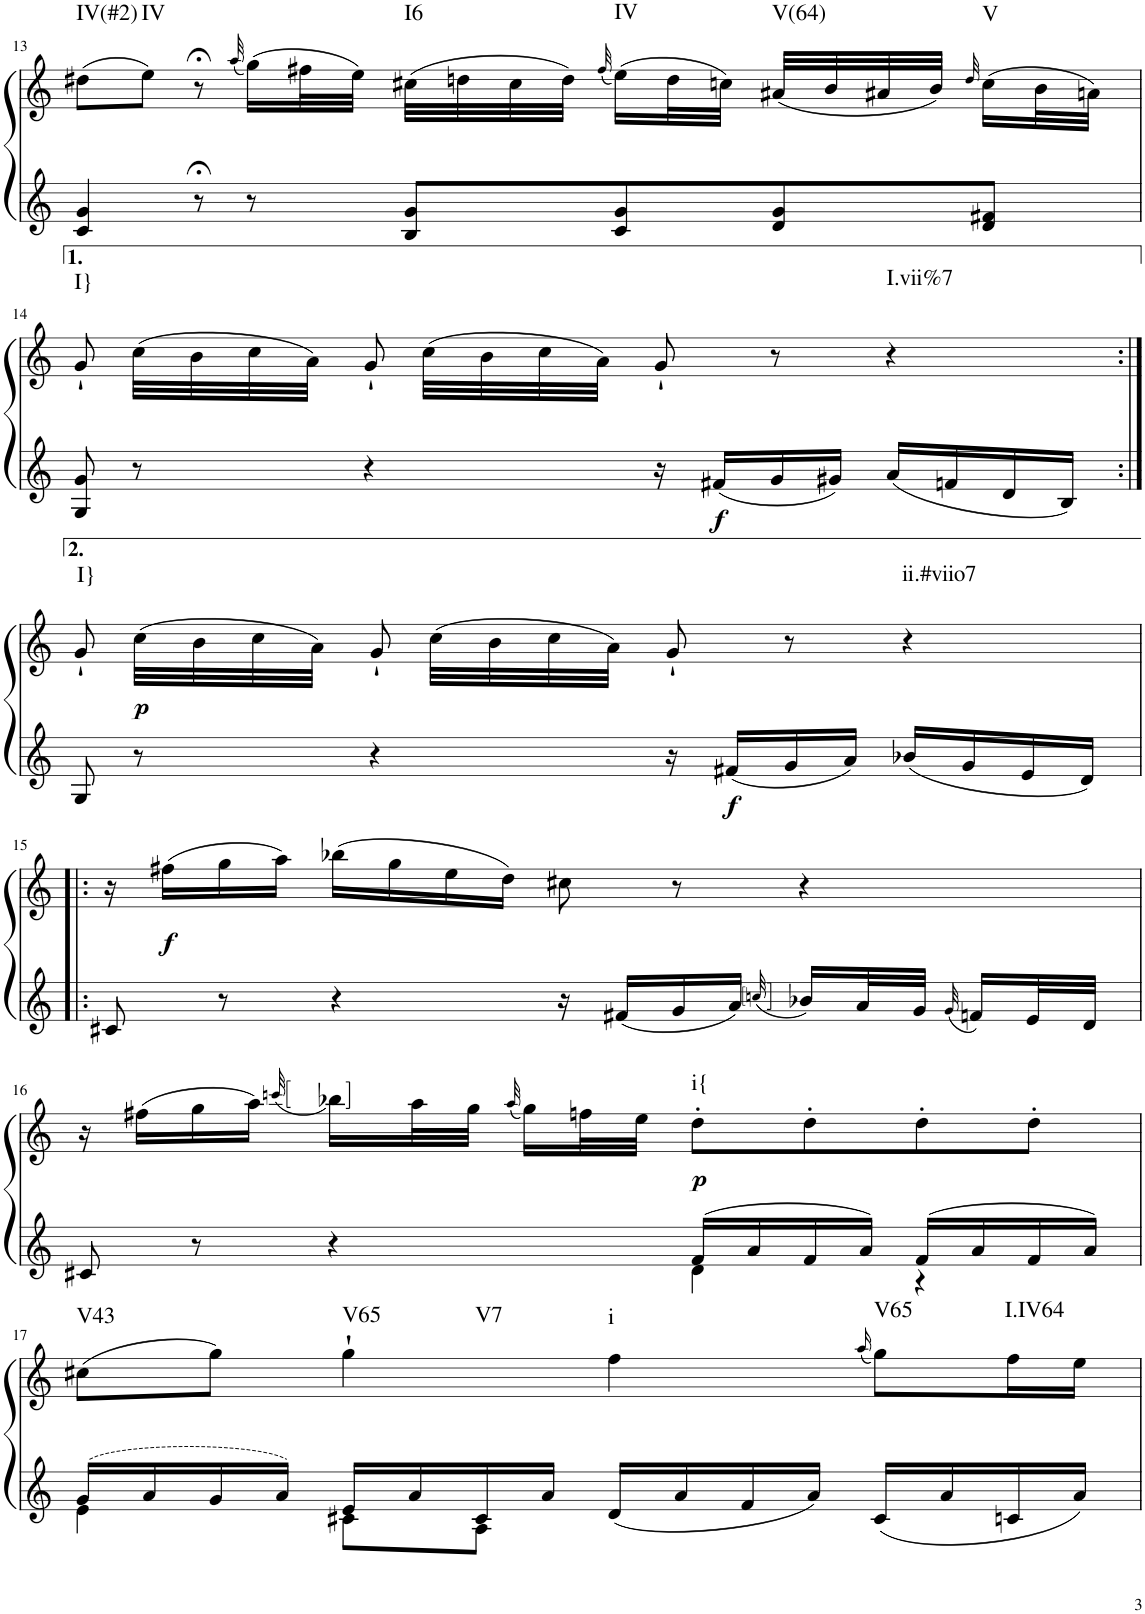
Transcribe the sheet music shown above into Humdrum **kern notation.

**kern	**kern	**dynam	**harte
*part1	*part1	*part1	*part1
*staff2	*staff1	*staff1/2	*
*I"Klavier linke Hand	*	*	*
!!LO:PB:g=z
*clefG2	*clefG2	*	*
*k[]	*k[]	*	*
*M4/4	*M4/4	*	*
*met(c)	*met(c)	*	*
=13	=13	=13	=13
!	!	!	!LO:H:kt=IV(#2)
4c/ 4g/	(8dd#X\L	.	N
!	!	!	!LO:H:kt=IV
.	8ee\J)	.	N
8r;<	8r;<	.	.
.	(32qaa/	.	.
8r	(16gg\LL)	.	.
.	32ff#X\L	.	.
.	32ee\JJJ)	.	.
!	!	!	!LO:H:kt=I6
8B/ 8g/L	(32cc#X\LLL	.	N
.	32ddn\	.	.
.	32cc#\	.	.
.	32dd\JJJ)	.	.
.	(32qff#/	.	.
!	!	!	!LO:H:kt=IV
8c/ 8g/	(16ee\LL)	.	N
.	32dd\L	.	.
.	32ccn\JJJ)	.	.
!	!	!	!LO:H:kt=V(64)
8d/ 8g/	(32a#X/LLL	.	N
.	32b/	.	.
.	32a#X/	.	.
.	32b/JJJ)	.	.
.	32qdd/	.	.
!	!	!	!LO:H:kt=V
8d/ 8f#X/J	(16cc\LL	.	N
.	32b\L	.	.
.	32an\JJJ)	.	.
!!LO:LB:g=z
=14	=14	=14	=14
!	!	!	!LO:H:kt=I}
8G/ 8g/	8g`/	.	N
8r	(32cc\LLL	.	.
.	32b\	.	.
.	32cc\	.	.
.	32a\JJJ)	.	.
4r	8g`/	.	.
.	(32cc\LLL	.	.
.	32b\	.	.
.	32cc\	.	.
.	32a\JJJ)	.	.
16r	8g`/	.	.
!	!	!LO:DY:b=2	!
16f#X/LL	.	f	.
16g/	8r	.	.
16g#X/JJ	.	.	.
!	!	!	!LO:H:kt=I.vii%7
16a/LL	4r	.	N
16fn/	.	.	.
16d/	.	.	.
16B/JJ	.	.	.
!!LO:LB:g=z
=14X1:|!	=14X1:|!	=14X1:|!	=14X1:|!
!	!	!	!LO:H:kt=I}
8G/	8g`/	.	N
!	!	!LO:DY:b	!
8r	(32cc\LLL	p	.
.	32b\	.	.
.	32cc\	.	.
.	32a\JJJ)	.	.
4r	8g`/	.	.
.	(32cc\LLL	.	.
.	32b\	.	.
.	32cc\	.	.
.	32a\JJJ)	.	.
16r	8g`/	.	.
!	!	!LO:DY:b=2	!
16f#X/LL	.	f	.
16g/	8r	.	.
16a/JJ	.	.	.
!	!	!	!LO:H:kt=ii.#viio7
16b-X/LL	4r	.	N
16g/	.	.	.
16e/	.	.	.
16d/JJ	.	.	.
!!LO:LB:g=z
=15!|:	=15!|:	=15!|:	=15!|:
8c#X/	16r	.	.
!	!	!LO:DY:b	!
.	(16ff#X\LL	f	.
8r	16gg\	.	.
.	16aa\JJ)	.	.
4r	(16bb-X\LL	.	.
.	16gg\	.	.
.	16ee\	.	.
.	16dd\JJ)	.	.
16r	8cc#X\	.	.
16f#X/LL	.	.	.
16g/	8r	.	.
16a/JJ	.	.	.
32qccn/	.	.	.
16b-X/LL	4r	.	.
32a/L	.	.	.
32g/JJJ	.	.	.
32qg/	.	.	.
16fn/LL	.	.	.
32e/L	.	.	.
32d/JJJ	.	.	.
!!LO:LB:g=z
=16	=16	=16	=16
*^	*	*	*
8c#X/	2ryy	16r	.	.
.	.	(16ff#X\LL	.	.
8r	.	16gg\	.	.
.	.	16aa\JJ)	.	.
.	.	(32qcccn/	.	.
4r	.	16bb-X\LL)	.	.
.	.	32aa\L	.	.
.	.	32gg\JJJ	.	.
.	.	(32qaa/	.	.
.	.	16gg\LL)	.	.
.	.	32ffn\L	.	.
.	.	32ee\JJJ	.	.
!	!	!	!LO:DY:b	!LO:H:kt=i{
16f/LL	4d\	8dd'\L	p	N
16a/	.	.	.	.
16f/	.	8dd'\	.	.
16a/JJ	.	.	.	.
16f/LL	4r	8dd'\	.	.
16a/	.	.	.	.
16f/	.	8dd'\J	.	.
16a/JJ	.	.	.	.
!!LO:LB:g=z
=17	=17	=17	=17	=17
!	!	!	!	!LO:H:kt=V43
16g/LL	4e\	(8cc#X\L	.	N
16a/	.	.	.	.
16g/	.	8gg\J)	.	.
16a/JJ	.	.	.	.
!	!	!	!	!LO:H:n=1:kt=V65
!	!	!	!	!LO:H:n=2:kt=V7
16e/LL	8c#X\L	4gg`\	.	N N
16a/	.	.	.	.
16c#/	8A\J	.	.	.
16a/JJ	.	.	.	.
!	!	!	!	!LO:H:kt=i
16d/LL	2ryy	4ff\	.	N
16a/	.	.	.	.
16f/	.	.	.	.
16a/JJ	.	.	.	.
.	.	(16qaa/	.	.
!	!	!	!	!LO:H:kt=V65
16c#/LL	.	8gg\L)	.	N
16a/	.	.	.	.
!	!	!	!	!LO:H:kt=I.IV64
16cn/	.	16ff\L	.	N
16a/JJ	.	16ee\JJ	.	.
*v	*v	*	*	*
=	=	=	=
*-	*-	*-	*-
